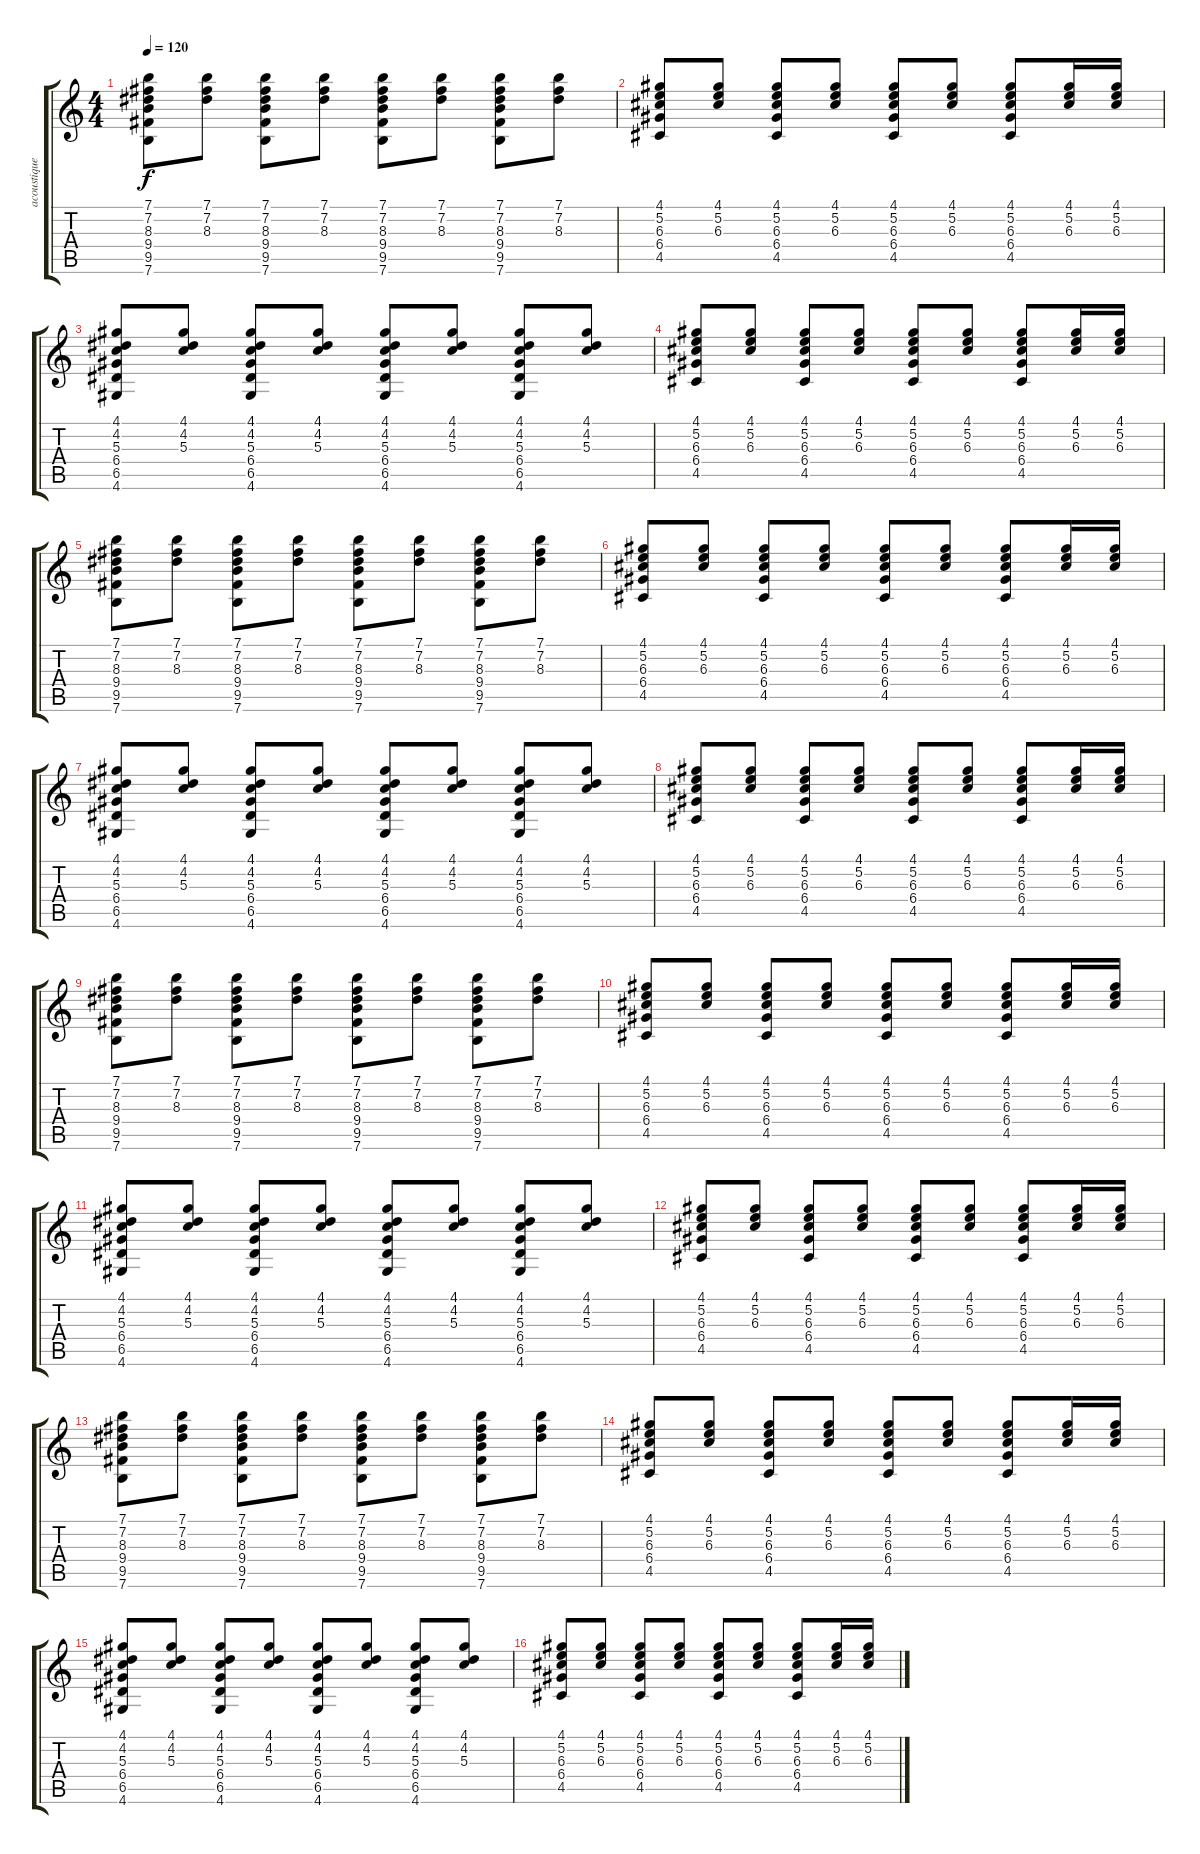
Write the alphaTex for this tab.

\track ("acoustique" "acoustique") {instrument acousticguitarsteel}
\staff {score tabs}
\tuning (E4 B3 G3 D3 A2 E2) {hide}
\ts (4 4)
\tempo 120
\clef g2
\ks c
(7.1 7.2 8.3 9.4 9.5 7.6).8{dy f} (7.1 7.2 8.3).8 (7.1 7.2 8.3 9.4 9.5 7.6).8 (7.1 7.2 8.3).8 (7.1 7.2 8.3 9.4 9.5 7.6).8 (7.1 7.2 8.3).8 (7.1 7.2 8.3 9.4 9.5 7.6).8 (7.1 7.2 8.3).8 |
(4.1 5.2 6.3 6.4 4.5).8 (4.1 5.2 6.3).8 (4.1 5.2 6.3 6.4 4.5).8 (4.1 5.2 6.3).8 (4.1 5.2 6.3 6.4 4.5).8 (4.1 5.2 6.3).8 (4.1 5.2 6.3 6.4 4.5).8 (4.1 5.2 6.3).16 (4.1 5.2 6.3).16 |
(4.1 4.2 5.3 6.4 6.5 4.6).8 (4.1 4.2 5.3).8 (4.1 4.2 5.3 6.4 6.5 4.6).8 (4.1 4.2 5.3).8 (4.1 4.2 5.3 6.4 6.5 4.6).8 (4.1 4.2 5.3).8 (4.1 4.2 5.3 6.4 6.5 4.6).8 (4.1 4.2 5.3).8 |
(4.1 5.2 6.3 6.4 4.5).8 (4.1 5.2 6.3).8 (4.1 5.2 6.3 6.4 4.5).8 (4.1 5.2 6.3).8 (4.1 5.2 6.3 6.4 4.5).8 (4.1 5.2 6.3).8 (4.1 5.2 6.3 6.4 4.5).8 (4.1 5.2 6.3).16 (4.1 5.2 6.3).16 |
(7.1 7.2 8.3 9.4 9.5 7.6).8 (7.1 7.2 8.3).8 (7.1 7.2 8.3 9.4 9.5 7.6).8 (7.1 7.2 8.3).8 (7.1 7.2 8.3 9.4 9.5 7.6).8 (7.1 7.2 8.3).8 (7.1 7.2 8.3 9.4 9.5 7.6).8 (7.1 7.2 8.3).8 |
(4.1 5.2 6.3 6.4 4.5).8 (4.1 5.2 6.3).8 (4.1 5.2 6.3 6.4 4.5).8 (4.1 5.2 6.3).8 (4.1 5.2 6.3 6.4 4.5).8 (4.1 5.2 6.3).8 (4.1 5.2 6.3 6.4 4.5).8 (4.1 5.2 6.3).16 (4.1 5.2 6.3).16 |
(4.1 4.2 5.3 6.4 6.5 4.6).8 (4.1 4.2 5.3).8 (4.1 4.2 5.3 6.4 6.5 4.6).8 (4.1 4.2 5.3).8 (4.1 4.2 5.3 6.4 6.5 4.6).8 (4.1 4.2 5.3).8 (4.1 4.2 5.3 6.4 6.5 4.6).8 (4.1 4.2 5.3).8 |
(4.1 5.2 6.3 6.4 4.5).8 (4.1 5.2 6.3).8 (4.1 5.2 6.3 6.4 4.5).8 (4.1 5.2 6.3).8 (4.1 5.2 6.3 6.4 4.5).8 (4.1 5.2 6.3).8 (4.1 5.2 6.3 6.4 4.5).8 (4.1 5.2 6.3).16 (4.1 5.2 6.3).16 |
(7.1 7.2 8.3 9.4 9.5 7.6).8 (7.1 7.2 8.3).8 (7.1 7.2 8.3 9.4 9.5 7.6).8 (7.1 7.2 8.3).8 (7.1 7.2 8.3 9.4 9.5 7.6).8 (7.1 7.2 8.3).8 (7.1 7.2 8.3 9.4 9.5 7.6).8 (7.1 7.2 8.3).8 |
(4.1 5.2 6.3 6.4 4.5).8 (4.1 5.2 6.3).8 (4.1 5.2 6.3 6.4 4.5).8 (4.1 5.2 6.3).8 (4.1 5.2 6.3 6.4 4.5).8 (4.1 5.2 6.3).8 (4.1 5.2 6.3 6.4 4.5).8 (4.1 5.2 6.3).16 (4.1 5.2 6.3).16 |
(4.1 4.2 5.3 6.4 6.5 4.6).8 (4.1 4.2 5.3).8 (4.1 4.2 5.3 6.4 6.5 4.6).8 (4.1 4.2 5.3).8 (4.1 4.2 5.3 6.4 6.5 4.6).8 (4.1 4.2 5.3).8 (4.1 4.2 5.3 6.4 6.5 4.6).8 (4.1 4.2 5.3).8 |
(4.1 5.2 6.3 6.4 4.5).8 (4.1 5.2 6.3).8 (4.1 5.2 6.3 6.4 4.5).8 (4.1 5.2 6.3).8 (4.1 5.2 6.3 6.4 4.5).8 (4.1 5.2 6.3).8 (4.1 5.2 6.3 6.4 4.5).8 (4.1 5.2 6.3).16 (4.1 5.2 6.3).16 |
(7.1 7.2 8.3 9.4 9.5 7.6).8 (7.1 7.2 8.3).8 (7.1 7.2 8.3 9.4 9.5 7.6).8 (7.1 7.2 8.3).8 (7.1 7.2 8.3 9.4 9.5 7.6).8 (7.1 7.2 8.3).8 (7.1 7.2 8.3 9.4 9.5 7.6).8 (7.1 7.2 8.3).8 |
(4.1 5.2 6.3 6.4 4.5).8 (4.1 5.2 6.3).8 (4.1 5.2 6.3 6.4 4.5).8 (4.1 5.2 6.3).8 (4.1 5.2 6.3 6.4 4.5).8 (4.1 5.2 6.3).8 (4.1 5.2 6.3 6.4 4.5).8 (4.1 5.2 6.3).16 (4.1 5.2 6.3).16 |
(4.1 4.2 5.3 6.4 6.5 4.6).8 (4.1 4.2 5.3).8 (4.1 4.2 5.3 6.4 6.5 4.6).8 (4.1 4.2 5.3).8 (4.1 4.2 5.3 6.4 6.5 4.6).8 (4.1 4.2 5.3).8 (4.1 4.2 5.3 6.4 6.5 4.6).8 (4.1 4.2 5.3).8 |
(4.1 5.2 6.3 6.4 4.5).8 (4.1 5.2 6.3).8 (4.1 5.2 6.3 6.4 4.5).8 (4.1 5.2 6.3).8 (4.1 5.2 6.3 6.4 4.5).8 (4.1 5.2 6.3).8 (4.1 5.2 6.3 6.4 4.5).8 (4.1 5.2 6.3).16 (4.1 5.2 6.3).16
